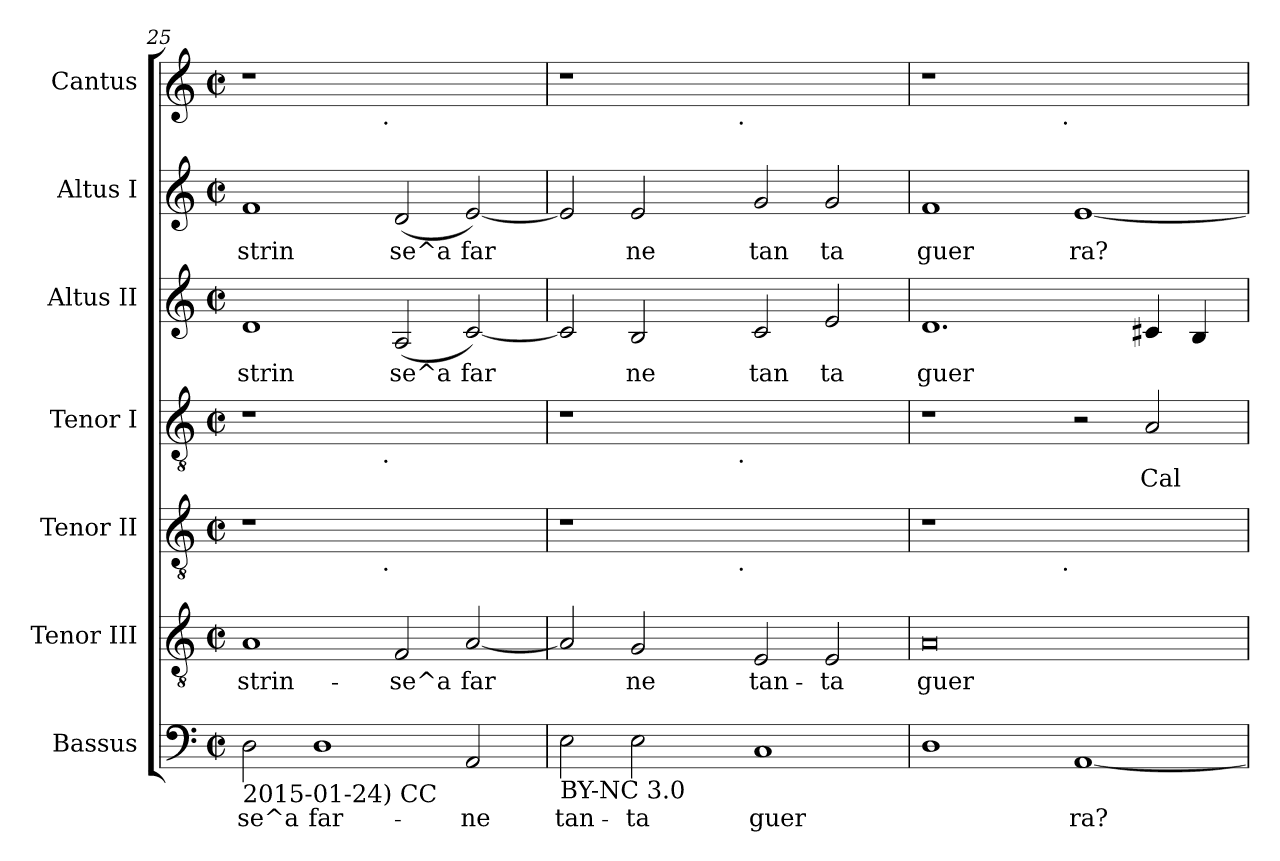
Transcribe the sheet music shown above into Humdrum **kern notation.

**kern	**text	**kern	**text	**kern	**kern	**text	**kern	**text	**kern	**text	**kern
*part7	*part7	*part6	*part6	*part5	*part4	*part4	*part3	*part3	*part2	*part2	*part1
*staff7	*staff7	*staff6	*staff6	*staff5	*staff4	*staff4	*staff3	*staff3	*staff2	*staff2	*staff1
*I"Bassus	*	*I"Tenor III	*	*I"Tenor II	*I"Tenor I	*	*I"Altus II	*	*I"Altus I	*	*I"Cantus
*clefF4	*	*clefGv2	*	*clefGv2	*clefGv2	*	*clefG2	*	*clefG2	*	*clefG2
*k[]	*	*k[]	*	*k[]	*k[]	*	*k[]	*	*k[]	*	*k[]
*C:	*	*C:	*	*C:	*C:	*	*C:	*	*C:	*	*C:
*M2/2	*	*M2/2	*	*M2/2	*M2/2	*	*M2/2	*	*M2/2	*	*M2/2
*met(c|)	*	*met(c|)	*	*met(c|)	*met(c|)	*	*met(c|)	*	*met(c|)	*	*met(c|)
=25	=25	=25	=25	=25	=25	=25	=25	=25	=25	=25	=25
!LO:TX:b:t=2015-01-24) CC	!	!	!	!	!	!	!	!	!	!	!
!	!LO:LY:b:cj	!	!LO:LY:b:cj	!	!	!	!	!LO:LY:b:cj	!	!LO:LY:b:cj	!
*	*	*	*	*^	*^	*	*	*	*	*	*^
2D\	-se^a	1A	-strin-	1r	2ryy	1r	2ryy	.	1d	strin	1f	strin	1r	2ryy
!	!LO:LY:b:cj	!	!	!	!	!	!	!	!	!	!	!	!	!
1D	far-	.	.	.	4...ryy	.	4...ryy	.	.	.	.	.	.	4...ryy
!	!	!	!	!	!	!	!	!	!	!	!	!	!	!LO:TX:b:t=.
!	!	!	!	!	!	!	!LO:TX:b:t=.	!	!	!	!	!	!	!
!	!	!	!	!	!LO:TX:b:t=.	!	!	!	!	!	!	!	!	!
.	.	.	.	.	1ryy	.	1ryy	.	.	.	.	.	.	1ryy
!	!	!	!LO:LY:b:cj	!	!	!	!	!	!	!LO:LY:b:cj	!	!LO:LY:b:cj	!	!
.	.	2F/	-se^a	1ryy	.	1ryy	.	.	(<2A/	se^a	(<2d/	se^a	1ryy	.
!	!LO:LY:b:cj	!	!LO:LY:b:cj	!	!	!	!	!	!	!LO:LY:b:cj	!	!LO:LY:b:cj	!	!
2AA/	-ne	[<2A/	far-	.	.	.	.	.	[<2c/)	far	[<2e/)	far	.	.
.	.	.	.	.	32ryy	.	32ryy	.	.	.	.	.	.	32ryy
=26	=26	=26	=26	=26	=26	=26	=26	=26	=26	=26	=26	=26	=26	=26
!LO:TX:b:t=BY-NC 3.0	!	!	!	!	!	!	!	!	!	!	!	!	!	!
!	!LO:LY:b:cj	!	!LO:LY:b:cj	!	!	!	!	!	!	!LO:LY:b:cj	!	!LO:LY:b:cj	!	!
2E\	tan-	2A/]	--	1r	2ryy	1r	2ryy	.	2c/]	.	2e/]	.	1r	2ryy
!	!LO:LY:b:cj	!	!LO:LY:b:cj	!	!	!	!	!	!	!LO:LY:b:cj	!	!LO:LY:b:cj	!	!
2E\	-ta	2G/	-ne	.	4ryy	.	4ryy	.	2B/	ne	2e/	ne	.	4ryy
.	.	.	.	.	8ryy	.	8ryy	.	.	.	.	.	.	8ryy
.	.	.	.	.	16ryy	.	16ryy	.	.	.	.	.	.	16ryy
.	.	.	.	.	64ryy	.	64ryy	.	.	.	.	.	.	64ryy
!	!	!	!	!	!	!	!	!	!	!	!	!	!	!LO:TX:b:t=.
!	!	!	!	!	!	!	!LO:TX:b:t=.	!	!	!	!	!	!	!
!	!	!	!	!	!LO:TX:b:t=.	!	!	!	!	!	!	!	!	!
.	.	.	.	.	1ryy	.	1ryy	.	.	.	.	.	.	1ryy
!	!LO:LY:b:cj	!	!LO:LY:b:cj	!	!	!	!	!	!	!LO:LY:b:cj	!	!LO:LY:b:cj	!	!
1C	guer-	2E/	tan-	1ryy	.	1ryy	.	.	2c/	tan	2g/	tan	1ryy	.
!	!	!	!LO:LY:b:cj	!	!	!	!	!	!	!LO:LY:b:cj	!	!LO:LY:b:cj	!	!
.	.	2E/	-ta	.	.	.	.	.	2e/	ta	2g/	ta	.	.
.	.	.	.	.	32.ryy	.	32.ryy	.	.	.	.	.	.	32.ryy
!!LO:PB:g=z	!!
=27	=27	=27	=27	=27	=27	=27	=27	=27	=27	=27	=27	=27	=27	=27
!	!LO:LY:b:cj	!	!LO:LY:b:cj	!	!	!	!	!	!	!LO:LY:b:cj	!	!LO:LY:b:cj	!	!
*	*	*	*	*	*	*v	*v	*	*	*	*	*	*	*
1D	--	0A	guer-	1r	2ryy	1r	.	1.d	guer	1f	guer	1r	2ryy
.	.	.	.	.	4...ryy	.	.	.	.	.	.	.	4...ryy
!	!	!	!	!	!	!	!	!	!	!	!	!	!LO:TX:b:t=.
!	!	!	!	!	!LO:TX:b:t=.	!	!	!	!	!	!	!	!
.	.	.	.	.	1ryy	.	.	.	.	.	.	.	1ryy
!	!LO:LY:b:cj	!	!	!	!	!	!	!	!	!	!LO:LY:b:cj	!	!
[<1AA	-ra?	.	.	1ryy	.	2r	.	.	.	[<1e	ra?	1ryy	.
!	!	!	!	!	!	!	!LO:LY:b:cj	!	!LO:LY:b:cj	!	!	!	!
.	.	.	.	.	.	2A/	Cal-	4c#X/	.	.	.	.	.
!	!	!	!	!	!	!	!	!	!LO:LY:b:cj	!	!	!	!
.	.	.	.	.	.	.	.	4B/	.	.	.	.	.
.	.	.	.	.	32ryy	.	.	.	.	.	.	.	32ryy
*	*	*	*	*v	*v	*	*	*	*	*	*	*v	*v
=	=	=	=	=	=	=	=	=	=	=	=
*-	*-	*-	*-	*-	*-	*-	*-	*-	*-	*-	*-
